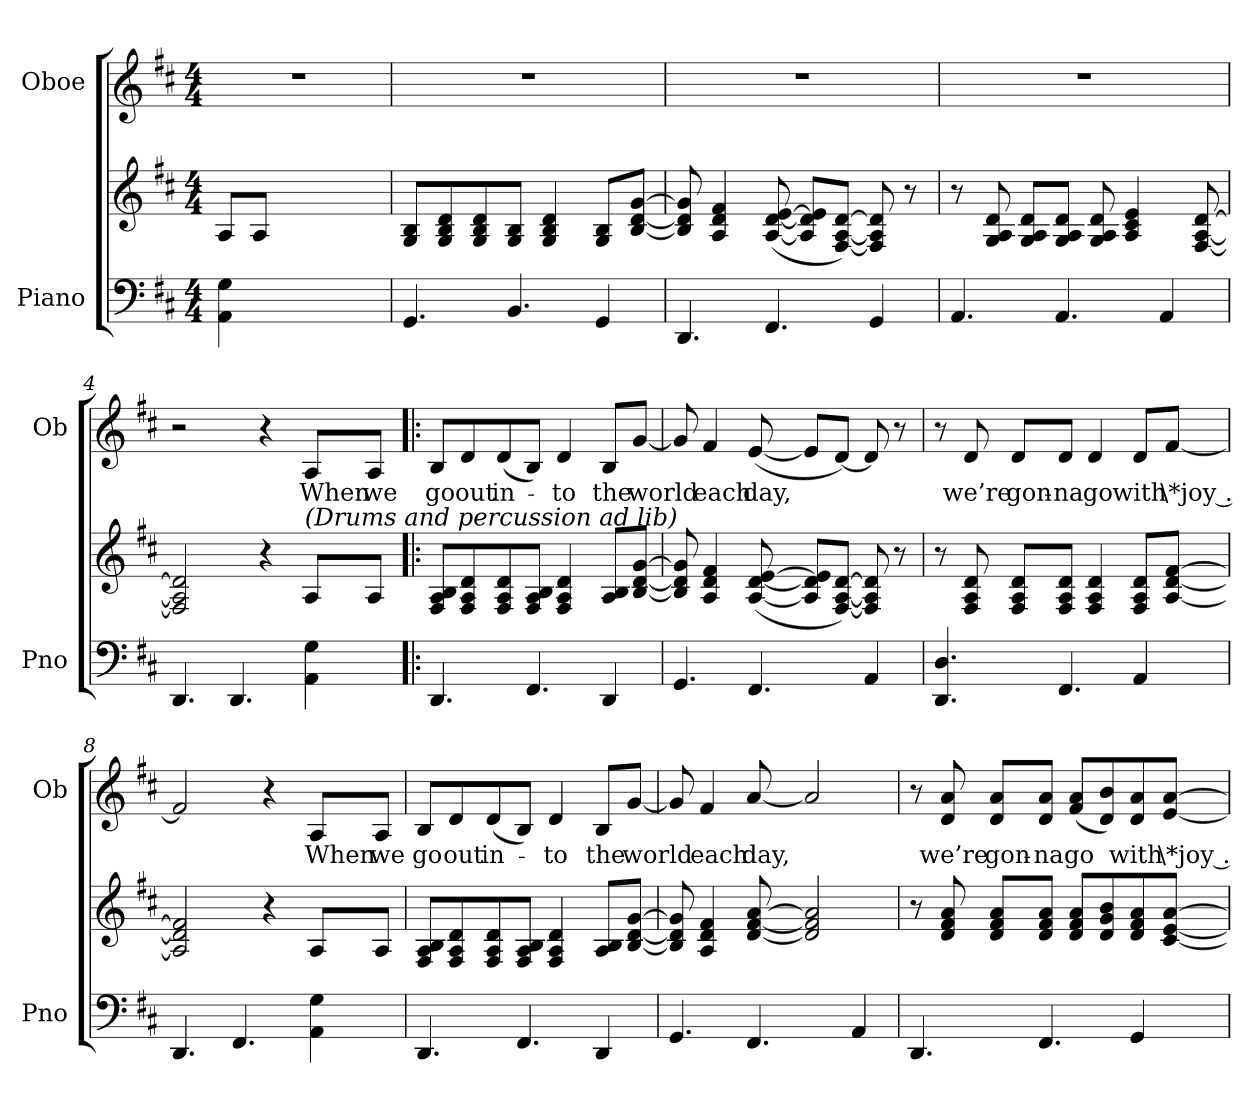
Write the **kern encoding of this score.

**kern	**kern	**kern	**text
*part2	*part2	*part1	*part1
*staff3	*staff2	*staff1	*staff1
*I"Piano	*	*I"Oboe	*
*I'Pno	*	*I'Ob	*
*clefF4	*clefG2	*clefG2	*
*k[f#c#]	*k[f#c#]	*k[f#c#]	*
*M4/4	*M4/4	*M4/4	*
*MM120	*MM120	*MM120	*
=	=	=	=
4AA\ 4G\	8A/L	1r	.
.	8A/J	.	.
2.ryy	2.ryy	.	.
=1	=1	=1	=1
4.GG/	8G/ 8B/L	1r	.
.	8G/ 8B/ 8d/	.	.
.	8G/ 8B/ 8d/	.	.
4.BB/	8G/ 8B/J	.	.
.	4G/ 4B/ 4d/	.	.
4GG/	8G/ 8B/L	.	.
.	[<8B/ [<8d/ [>8g/J	.	.
=2	=2	=2	=2
4.DD/	8B/] 8d/] 8g/]	1r	.
.	4A/ 4d/ 4f#/	.	.
4.FF#/	(<[8A/ [8d/ [8e/	.	.
.	8A/] 8d/] 8e/]L	.	.
.	[8F#/ [8A/ [8d/J)	.	.
4GG/	8F#/] 8A/] 8d/]	.	.
.	8r	.	.
=3	=3	=3	=3
4.AA/	8r	1r	.
.	8G/ 8A/ 8d/	.	.
.	8G/ 8A/ 8d/L	.	.
4.AA/	8G/ 8A/ 8d/J	.	.
.	8G/ 8A/ 8d/	.	.
.	4A/ 4c#/ 4e/	.	.
4AA/	.	.	.
.	[8F#/ [8A/ [8d/	.	.
!!LO:LB:g=z
=4	=4	=4	=4
4.DD/	2F#/] 2A/] 2d/]	2r	.
4.DD/	.	.	.
.	4r	4r	.
!	!LO:TX:a:i:t=(Drums and percussion ad lib)	!	!
!	!	!	!LO:LY:b
4AA\ 4G\	8A/L	8A/L	When
!	!	!	!LO:LY:b
.	8A/J	8A/J	we
=5!|:	=5!|:	=5!|:	=5!|:
!	!	!	!LO:LY:b
4.DD/	8F#/ 8A/ 8B/L	8B/L	go
!	!	!	!LO:LY:b
.	8F#/ 8A/ 8d/	8d/	out
!	!	!	!LO:LY:b
.	8F#/ 8A/ 8d/	(<8d/	in-
4.FF#/	8F#/ 8A/ 8B/J	8B/J)	.
!	!	!	!LO:LY:b
.	4F#/ 4A/ 4d/	4d/	-to
!	!	!	!LO:LY:b
4DD/	8A/ 8B/L	8B/L	the
!	!	!	!LO:LY:b
.	[<8B/ [<8d/ [>8g/J	[<8g/J	world
=6	=6	=6	=6
4.GG/	8B/] 8d/] 8g/]	8g/]	.
!	!	!	!LO:LY:b
.	4A/ 4d/ 4f#/	4f#/	each
!	!	!	!LO:LY:b
4.FF#/	(<[8A/ [8d/ [8e/	(<[8e/	day,
.	8A/] 8d/] 8e/]L	8e/L]	.
.	[8F#/ [8A/ [8d/J)	[8d/J)	.
4AA/	8F#/] 8A/] 8d/]	8d/]	.
.	8r	8r	.
!!LO:LB:g=z
=7	=7	=7	=7
4.DD/ 4.D/	8r	8r	.
!	!	!	!LO:LY:b
.	8F#/ 8A/ 8d/	8d/	we’re
!	!	!	!LO:LY:b
.	8F#/ 8A/ 8d/L	8d/L	gon-
!	!	!	!LO:LY:b
4.FF#/	8F#/ 8A/ 8d/J	8d/J	-na
!	!	!	!LO:LY:b
.	4F#/ 4A/ 4d/	4d/	go
!	!	!	!LO:LY:b
4AA/	8F#/ 8A/ 8d/L	8d/L	with
!	!	!	!LO:LY:b
.	[<8A/ [<8d/ [>8f#/J	[<8f#/J	\*joy .
=8	=8	=8	=8
4.DD/	2A/] 2d/] 2f#/]	2f#/]	.
4.FF#/	.	.	.
.	4r	4r	.
!	!	!	!LO:LY:b
4AA\ 4G\	8A/L	8A/L	When
!	!	!	!LO:LY:b
.	8A/J	8A/J	we
=9	=9	=9	=9
!	!	!	!LO:LY:b
4.DD/	8F#/ 8A/ 8B/L	8B/L	go
!	!	!	!LO:LY:b
.	8F#/ 8A/ 8d/	8d/	out
!	!	!	!LO:LY:b
.	8F#/ 8A/ 8d/	(<8d/	in-
4.FF#/	8F#/ 8A/ 8B/J	8B/J)	.
!	!	!	!LO:LY:b
.	4F#/ 4A/ 4d/	4d/	-to
!	!	!	!LO:LY:b
4DD/	8A/ 8B/L	8B/L	the
!	!	!	!LO:LY:b
.	[8B/ [8d/ [8g/J	[8g/J	world
=10	=10	=10	=10
4.GG/	8B/] 8d/] 8g/]	8g/]	.
!	!	!	!LO:LY:b
.	4A/ 4d/ 4f#/	4f#/	each
!	!	!	!LO:LY:b
4.FF#/	[8d/ [8f#/ [8a/	[8a/	day,
.	2d/] 2f#/] 2a/]	2a/]	.
4AA/	.	.	.
!!LO:PB:g=z
=11	=11	=11	=11
4.DD/	8r	8r	.
!	!	!	!LO:LY:b
.	8d/ 8f#/ 8a/	8d/ 8a/	we’re
!	!	!	!LO:LY:b
.	8d/ 8f#/ 8a/L	8d/ 8a/L	gon-
!	!	!	!LO:LY:b
4.FF#/	8d/ 8f#/ 8a/J	8d/ 8a/J	-na
!	!	!	!LO:LY:b
.	8d/ 8f#/ 8a/L	(<8f#/ 8a/L	go
.	8d/ 8g/ 8b/	8d/ 8b/)	.
!	!	!	!LO:LY:b
4GG/	8d/ 8f#/ 8a/	8d/ 8a/	with
!	!	!	!LO:LY:b
.	[<8c#/ [<8e/ [>8a/J	[<8e/ [>8a/J	\*joy .
=	=	=	=
*-	*-	*-	*-
